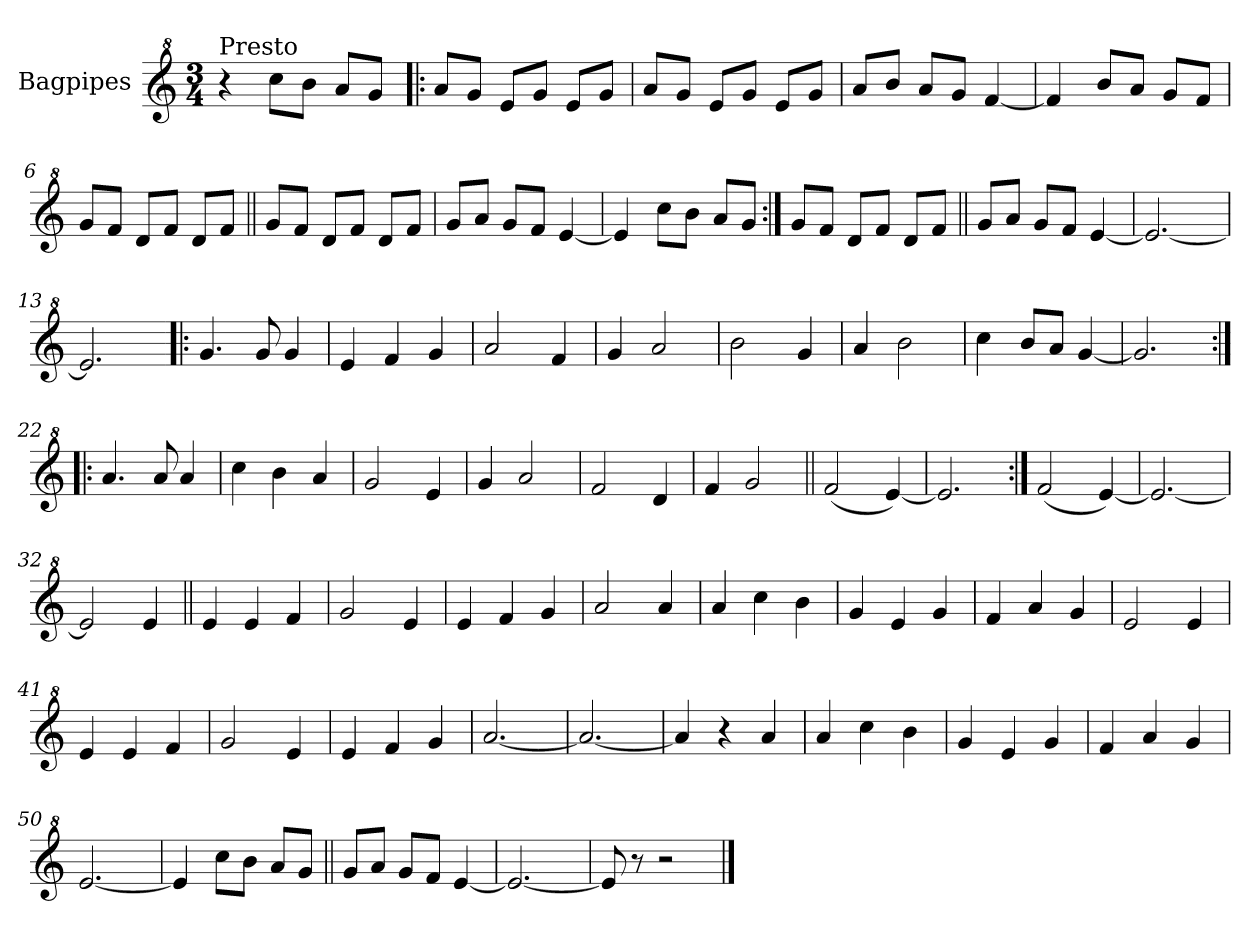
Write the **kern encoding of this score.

**kern
*part1
*staff1
*I"Bagpipes
*I'Bag
*clefG^2
*k[]
*C:
*M3/4
=1
!LO:TX:a:t=Presto
4r
8ccc\L
8bb\J
8aa/L
8gg/J
=2!|:
8aa/L
8gg/J
8ee/L
8gg/J
8ee/L
8gg/J
=3
8aa/L
8gg/J
8ee/L
8gg/J
8ee/L
8gg/J
=4
8aa/L
8bb/J
8aa/L
8gg/J
[4ff/
=5
4ff/]
8bb/L
8aa/J
8gg/L
8ff/J
=6
8gg/L
8ff/J
8dd/L
8ff/J
8dd/L
8ff/J
=7||
8gg/L
8ff/J
8dd/L
8ff/J
8dd/L
8ff/J
!!LO:LB:g=z
=8
8gg/L
8aa/J
8gg/L
8ff/J
[4ee/
=9
4ee/]
8ccc\L
8bb\J
8aa/L
8gg/J
=10:|!
8gg/L
8ff/J
8dd/L
8ff/J
8dd/L
8ff/J
=11||
8gg/L
8aa/J
8gg/L
8ff/J
[4ee/
=12
2.ee/_
=13
2.ee/]
=14!|:
4.gg/
8gg/
4gg/
=15
4ee/
4ff/
4gg/
=16
2aa/
4ff/
=17
4gg/
2aa/
=18
2bb\
4gg/
!!LO:LB:g=z
=19
4aa/
2bb\
=20
4ccc\
8bb/L
8aa/J
[4gg/
=21
2.gg/]
=22:|!|:
4.aa/
8aa/
4aa/
=23
4ccc\
4bb\
4aa/
=24
2gg/
4ee/
=25
4gg/
2aa/
=26
2ff/
4dd/
=27
4ff/
2gg/
=28||
(2ff/
[4ee/)
=29
2.ee/]
=30:|!
(2ff/
[4ee/)
=31
2.ee/_
=32
2ee/]
4ee/
=33||
4ee/
4ee/
4ff/
!!LO:LB:g=z
=34
2gg/
4ee/
=35
4ee/
4ff/
4gg/
=36
2aa/
4aa/
=37
4aa/
4ccc\
4bb\
=38
4gg/
4ee/
4gg/
=39
4ff/
4aa/
4gg/
=40
2ee/
4ee/
=41
4ee/
4ee/
4ff/
=42
2gg/
4ee/
=43
4ee/
4ff/
4gg/
=44
[2.aa/
=45
2.aa/_
=46
4aa/]
4r
4aa/
=47
4aa/
4ccc\
4bb\
!!LO:LB:g=z
=48
4gg/
4ee/
4gg/
=49
4ff/
4aa/
4gg/
=50
[2.ee/
=51
4ee/]
8ccc\L
8bb\J
8aa/L
8gg/J
=52||
8gg/L
8aa/J
8gg/L
8ff/J
[4ee/
=53
2.ee/_
=54
8ee/]
8r
2r
==
*-
